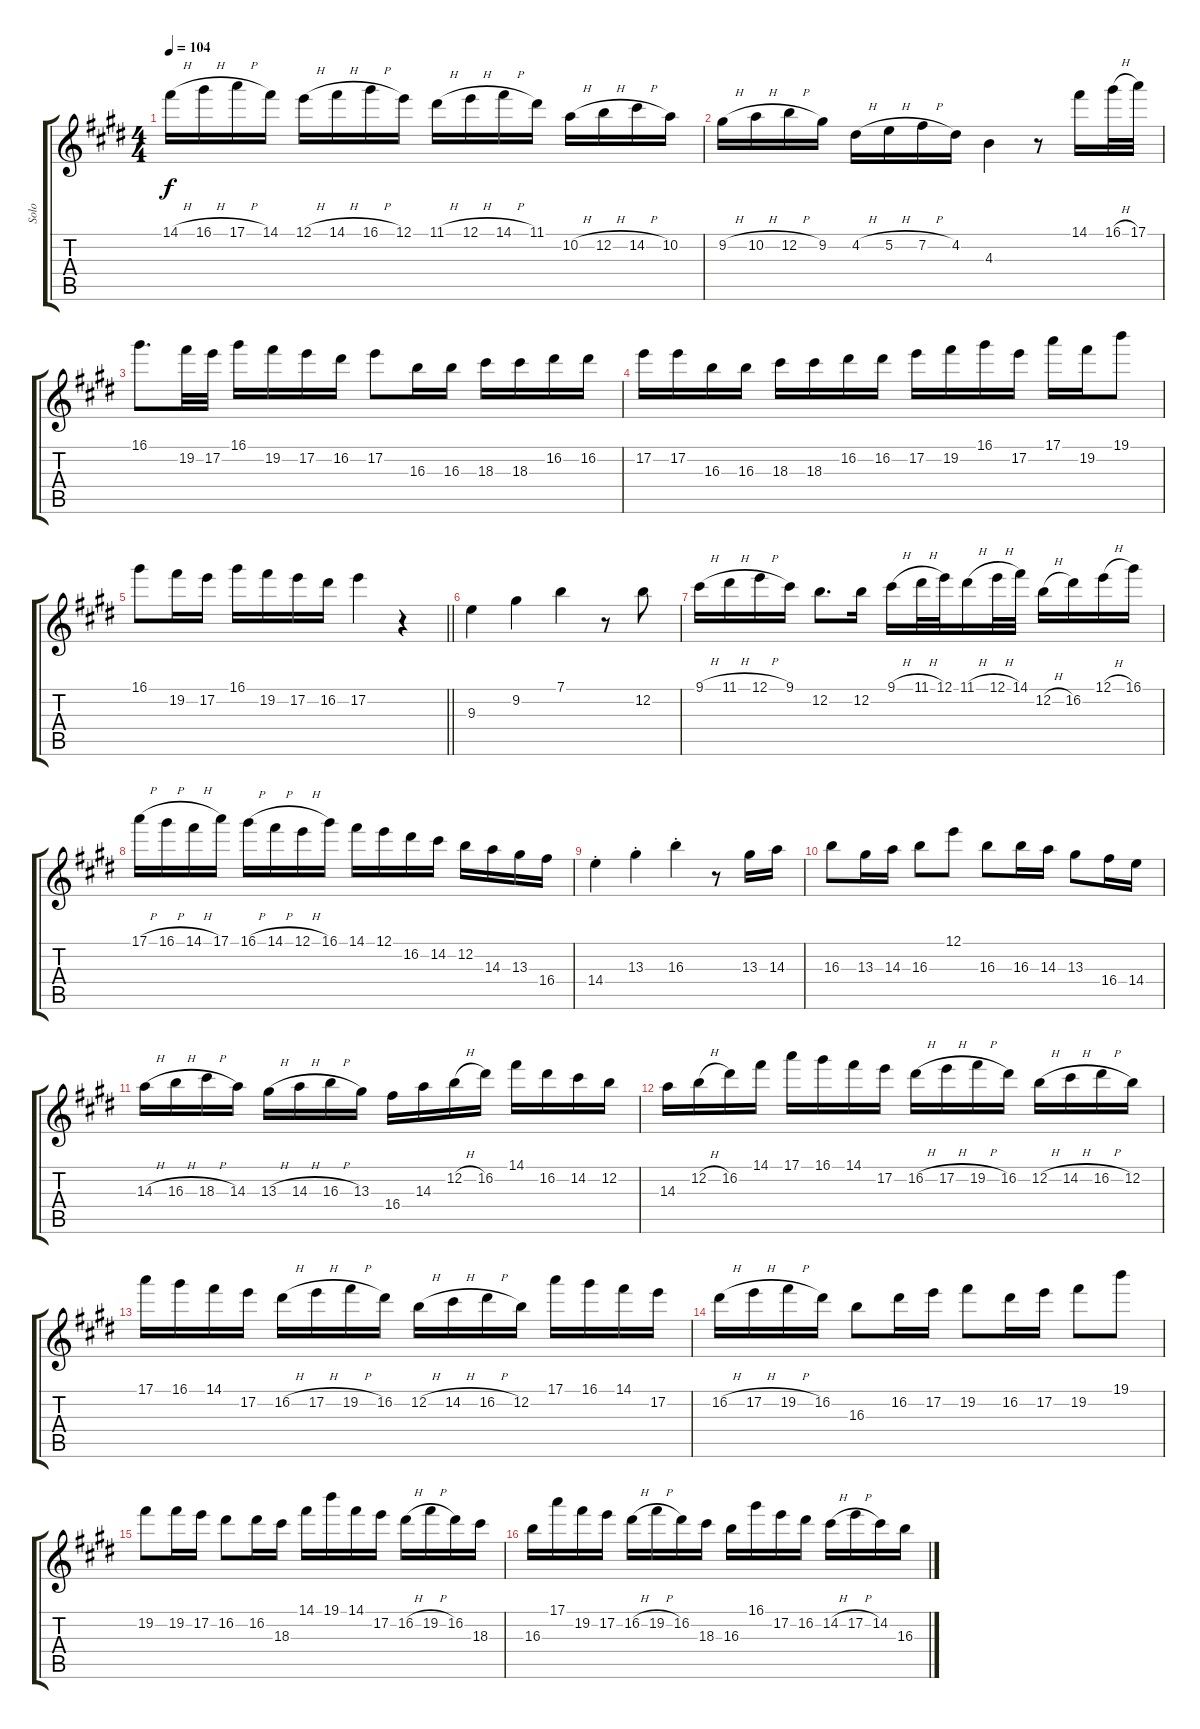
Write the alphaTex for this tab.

\track ("Solo" "Solo") {instrument overdrivenguitar}
\staff {score tabs}
\tuning (E4 B3 G3 D3 A2 E2) {hide}
\ts (4 4)
\tempo 104
\clef g2
\ks e
14.1{h}.16{dy f} 16.1{h}.16 17.1{h}.16 14.1.16 12.1{h}.16 14.1{h}.16 16.1{h}.16 12.1.16 11.1{h}.16 12.1{h}.16 14.1{h}.16 11.1.16 10.2{h}.16 12.2{h}.16 14.2{h}.16 10.2.16 |
9.2{h}.16 10.2{h}.16 12.2{h}.16 9.2.16 4.2{h}.16 5.2{h}.16 7.2{h}.16 4.2.16 4.3.4 r.8 14.1.16 16.1{h}.32 17.1.32 |
16.1.8{d} 19.2.32 17.2.32 16.1.16 19.2.16 17.2.16 16.2.16 17.2.8 16.3.16 16.3.16 18.3.16 18.3.16 16.2.16 16.2.16 |
17.2.16 17.2.16 16.3.16 16.3.16 18.3.16 18.3.16 16.2.16 16.2.16 17.2.16 19.2.16 16.1.16 17.2.16 17.1.16 19.2.16 19.1.8 |
\barLineRight lightlight
16.1.8 19.2.16 17.2.16 16.1.16 19.2.16 17.2.16 16.2.16 17.2.4 r.4 |
9.3.4 9.2.4 7.1.4 r.8 12.2.8 |
9.1{h}.16 11.1{h}.16 12.1{h}.16 9.1.16 12.2.8{d} 12.2.16 9.1{h}.16 11.1{h}.32 12.1.32 11.1{h}.16 12.1{h}.32 14.1.32 12.2{h}.16 16.2.16 12.1{h}.16 16.1.16 |
17.1{h}.16 16.1{h}.16 14.1{h}.16 17.1.16 16.1{h}.16 14.1{h}.16 12.1{h}.16 16.1.16 14.1.16 12.1.16 16.2.16 14.2.16 12.2.16 14.3.16 13.3.16 16.4.16 |
14.4{st}.4 13.3{st}.4 16.3{st}.4 r.8 13.3.16 14.3.16 |
16.3.8 13.3.16 14.3.16 16.3.8 12.1.8 16.3.8 16.3.16 14.3.16 13.3.8 16.4.16 14.4.16 |
14.3{h}.16 16.3{h}.16 18.3{h}.16 14.3.16 13.3{h}.16 14.3{h}.16 16.3{h}.16 13.3.16 16.4.16 14.3.16 12.2{h}.16 16.2.16 14.1.16 16.2.16 14.2.16 12.2.16 |
14.3.16 12.2{h}.16 16.2.16 14.1.16 17.1.16 16.1.16 14.1.16 17.2.16 16.2{h}.16 17.2{h}.16 19.2{h}.16 16.2.16 12.2{h}.16 14.2{h}.16 16.2{h}.16 12.2.16 |
17.1.16 16.1.16 14.1.16 17.2.16 16.2{h}.16 17.2{h}.16 19.2{h}.16 16.2.16 12.2{h}.16 14.2{h}.16 16.2{h}.16 12.2.16 17.1.16 16.1.16 14.1.16 17.2.16 |
16.2{h}.16 17.2{h}.16 19.2{h}.16 16.2.16 16.3.8 16.2.16 17.2.16 19.2.8 16.2.16 17.2.16 19.2.8 19.1.8 |
19.2.8 19.2.16 17.2.16 16.2.8 16.2.16 18.3.16 14.1.16 19.1.16 14.1.16 17.2.16 16.2{h}.16 19.2{h}.16 16.2.16 18.3.16 |
16.3.16 17.1.16 19.2.16 17.2.16 16.2{h}.16 19.2{h}.16 16.2.16 18.3.16 16.3.16 16.1.16 17.2.16 16.2.16 14.2{h}.16 17.2{h}.16 14.2.16 16.3.16
